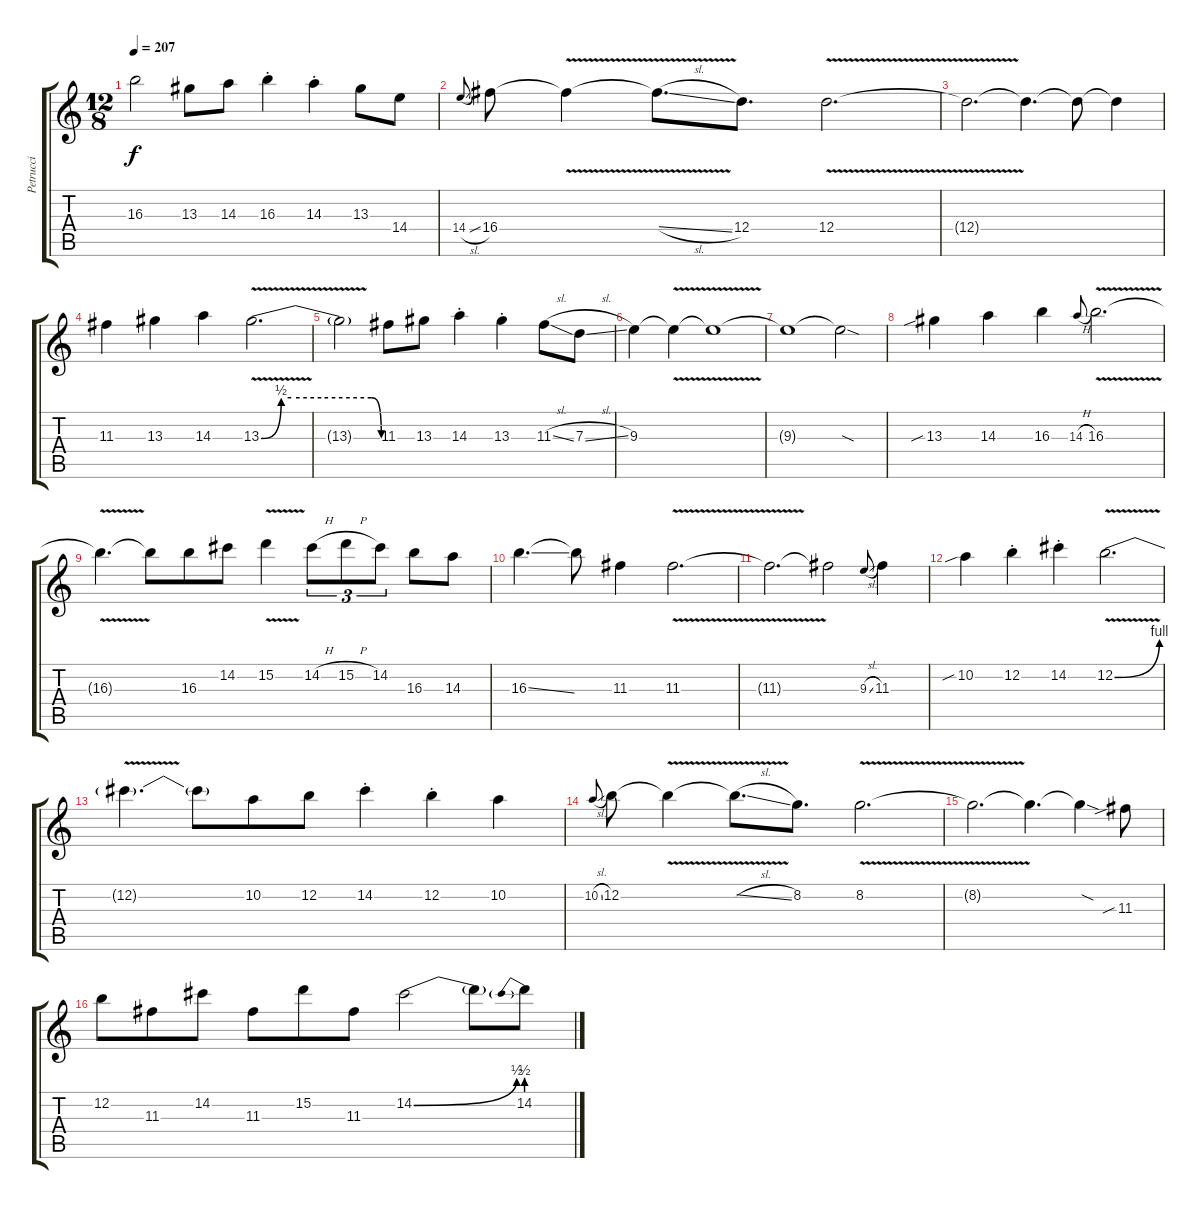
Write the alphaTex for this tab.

\track ("Petrucci" "Petrucci") {instrument overdrivenguitar}
\staff {score tabs}
\tuning (E4 B3 G3 D3 A2 E2) {hide}
\ts (12 8)
\tempo 207
\clef g2
\ks c
16.3{t}.2{dy f} 13.3.8 14.3.8 16.3{st}.4 14.3{st}.4 13.3.8 14.4.8 |
14.4{sl}.8{gr onbeat} 16.4.8 16.4{v t}.4 16.4{sl t}.8{d} 12.4.8{d} 12.4{v}.2{d} |
12.4{t}.2{d} 12.4{t}.4{d} 12.4{t}.8 12.4{t}.4 |
11.3.4 13.3.4 14.3.4 13.3{be (custom 0 0 10 2 15 2 30 2 55 2 60 0) v}.2{d} |
13.3{t}.2 11.3.8 13.3.8 14.3{st}.4 13.3{st}.4 11.3{sl}.8 7.3{sl}.8 |
9.3.4 9.3{v t}.4 9.3{t}.1 |
9.3{t}.1 9.3{sod t}.2 |
13.3{sib}.4 14.3.4 16.3.4 14.3{h}.8{gr onbeat} 16.3{v}.2{d} |
16.3{t}.4{d} 16.3{t}.8 16.3.8 14.2.8 15.2{v}.4 14.2{h}.8{tu (3 2)} 15.2{h}.8{tu (3 2)} 14.2.8{tu (3 2)} 16.3.8 14.3.8 |
16.3{ss}.4{d} 16.3{t}.8 11.3.4 11.3{v}.2{d} |
11.3{t}.2{d} 11.3{t}.2 9.3{sl}.8{gr onbeat} 11.3.4 |
10.2{sib}.4 12.2{st}.4 14.2{st}.4 12.2{be (bend 0 0 60 4) v}.2{d} |
12.2{t}.4{d} 12.2{t}.8 10.2.8 12.2.8 14.2{st}.4 12.2{st}.4 10.2.4 |
10.2{sl}.8{gr onbeat} 12.2.8 12.2{v t}.4 12.2{sl t}.8{d} 8.2.8{d} 8.2{v}.2{d} |
8.2{t}.2{d} 8.2{t}.4{d} 8.2{sod t}.4 11.3{sib}.8 |
12.2.8 11.3.8 14.2.8 11.3.8 15.2.8 11.3.8 14.2{be (bend 0 0 60 2)}.2 14.2{t}.8 14.2{be (prebend 0 2 60 2)}.8
